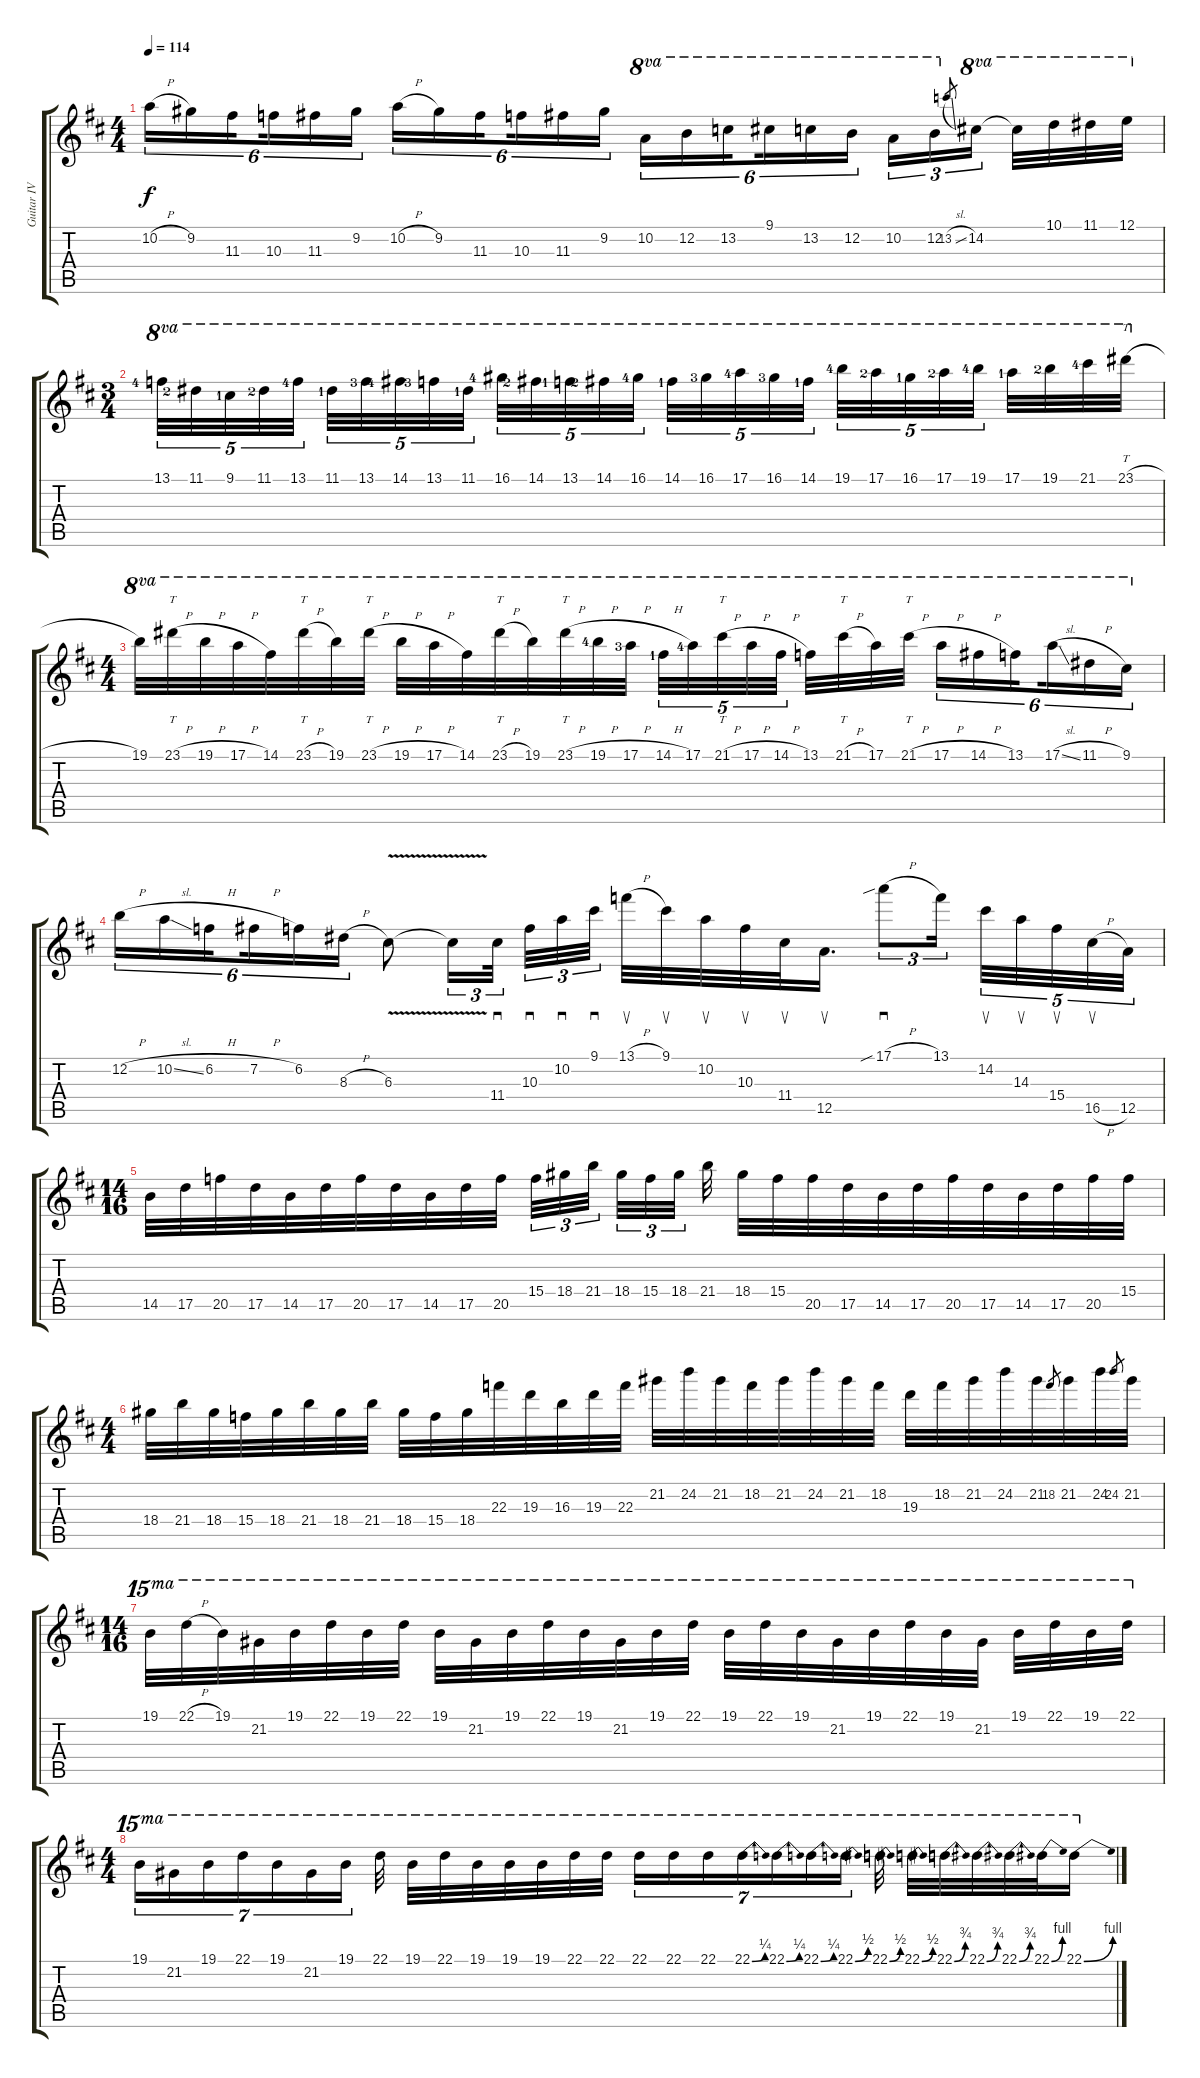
\track ("Guitar IV (Standard Tuning)" "Guitar IV ") {instrument distortionguitar}
\staff {score tabs}
\tuning (E4 B3 G3 D3 A2 E2) {hide}
\ts (4 4)
\tempo 114
\clef g2
\ks d
10.2{h}.16{tu (6 4) dy f} 9.2.16{tu (6 4)} 11.3.16{tu (6 4) beam splitsecondary} 10.3.16{tu (6 4)} 11.3.16{tu (6 4)} 9.2.16{tu (6 4)} 10.2{h}.16{tu (6 4)} 9.2.16{tu (6 4)} 11.3.16{tu (6 4) beam splitsecondary} 10.3.16{tu (6 4)} 11.3.16{tu (6 4)} 9.2.16{tu (6 4)} 10.2.16{tu (6 4) ot 8va} 12.2.16{tu (6 4) ot 8va} 13.2.16{tu (6 4) ot 8va beam splitsecondary} 9.1.16{tu (6 4) ot 8va} 13.2.16{tu (6 4) ot 8va} 12.2.16{tu (6 4) ot 8va} 10.2.16{tu (3 2) ot 8va} 12.2.16{tu (3 2) ot 8va} 13.2{sl}.8{gr} 14.2.16{tu (3 2) ot 8va beam splitsecondary} 14.2{t}.32{ot 8va} 10.1.32{ot 8va} 11.1.32{ot 8va} 12.1.32{ot 8va} |
\ts (3 4)
13.1{lf 5}.32{tu (5 4) ot 8va} 11.1{lf 3}.32{tu (5 4) ot 8va} 9.1{lf 2}.32{tu (5 4) ot 8va} 11.1{lf 3}.32{tu (5 4) ot 8va} 13.1{lf 5}.32{tu (5 4) ot 8va beam splitsecondary} 11.1{lf 2}.32{tu (5 4) ot 8va} 13.1{lf 4}.32{tu (5 4) ot 8va} 14.1{lf 5}.32{tu (5 4) ot 8va} 13.1{lf 4}.32{tu (5 4) ot 8va} 11.1{lf 2}.32{tu (5 4) ot 8va} 16.1{lf 5}.32{tu (5 4) ot 8va} 14.1{lf 3}.32{tu (5 4) ot 8va} 13.1{lf 2}.32{tu (5 4) ot 8va} 14.1{lf 3}.32{tu (5 4) ot 8va} 16.1{lf 5}.32{tu (5 4) ot 8va beam splitsecondary} 14.1{lf 2}.32{tu (5 4) ot 8va} 16.1{lf 4}.32{tu (5 4) ot 8va} 17.1{lf 5}.32{tu (5 4) ot 8va} 16.1{lf 4}.32{tu (5 4) ot 8va} 14.1{lf 2}.32{tu (5 4) ot 8va} 19.1{lf 5}.32{tu (5 4) ot 8va} 17.1{lf 3}.32{tu (5 4) ot 8va} 16.1{lf 2}.32{tu (5 4) ot 8va} 17.1{lf 3}.32{tu (5 4) ot 8va} 19.1{lf 5}.32{tu (5 4) ot 8va beam splitsecondary} 17.1{lf 2}.32{ot 8va} 19.1{lf 3}.32{ot 8va} 21.1{lf 5}.32{ot 8va} 23.1{h}.32{tt ot 8va} |
\ts (4 4)
19.1.32{ot 8va} 23.1{h}.32{tt ot 8va} 19.1{h}.32{ot 8va} 17.1{h}.32{ot 8va} 14.1.32{ot 8va} 23.1{h}.32{tt ot 8va} 19.1.32{ot 8va} 23.1{h}.32{tt ot 8va} 19.1{h}.32{ot 8va} 17.1{h}.32{ot 8va} 14.1.32{ot 8va} 23.1{h}.32{tt ot 8va} 19.1.32{ot 8va} 23.1{h}.32{tt ot 8va} 19.1{h lf 5}.32{ot 8va} 17.1{h lf 4}.32{ot 8va} 14.1{h lf 2}.32{tu (5 4) ot 8va} 17.1{lf 5}.32{tu (5 4) ot 8va} 21.1{h}.32{tt tu (5 4) ot 8va} 17.1{h}.32{tu (5 4) ot 8va} 14.1{h}.32{tu (5 4) ot 8va beam splitsecondary} 13.1.32{ot 8va} 21.1{h}.32{tt ot 8va} 17.1.32{ot 8va} 21.1{h}.32{tt ot 8va} 17.1{h}.16{tu (6 4) ot 8va} 14.1{h}.16{tu (6 4) ot 8va} 13.1.16{tu (6 4) ot 8va beam splitsecondary} 17.1{sl}.16{tu (6 4) ot 8va} 11.1{h}.16{tu (6 4) ot 8va} 9.1.16{tu (6 4) ot 8va} |
12.2{h}.16{tu (6 4)} 10.2{sl}.16{tu (6 4)} 6.2{h}.16{tu (6 4) beam splitsecondary} 7.2{h}.16{tu (6 4)} 6.2.16{tu (6 4)} 8.3{h}.16{tu (6 4)} 6.3{v}.8 6.3{t}.16{tu (3 2)} 11.4.32{sd tu (3 2) beam splitsecondary} 10.3.32{sd tu (3 2)} 10.2.32{sd tu (3 2)} 9.1.32{sd tu (3 2)} 13.1{h}.32{su} 9.1.32{su} 10.2.32{su} 10.3.32{su} 11.4.32{su} 12.5.16{d su} 17.1{sib h}.8{sd tu (3 2)} 13.1.16{tu (3 2) beam splitsecondary} 14.2.32{su tu (5 4)} 14.3.32{su tu (5 4)} 15.4.32{su tu (5 4)} 16.5{h}.32{su tu (5 4)} 12.5.32{tu (5 4)} |
\ts (14 16)
14.5.32 17.5.32{beam merge} 20.5.32 17.5.32{beam merge} 14.5.32 17.5.32{beam merge} 20.5.32 17.5.32{beam merge} 14.5.32 17.5.32 20.5.32{beam splitsecondary} 15.4.32{tu (3 2)} 18.4.32{tu (3 2) beam merge} 21.4.32{tu (3 2) beam splitsecondary} 18.4.32{tu (3 2)} 15.4.32{tu (3 2) beam merge} 18.4.32{tu (3 2) beam splitsecondary} 21.4.32 18.4.32 15.4.32{beam merge} 20.5.32 17.5.32{beam merge} 14.5.32 17.5.32{beam merge} 20.5.32 17.5.32{beam merge} 14.5.32 17.5.32{beam merge} 20.5.32 15.4.32 |
\ts (4 4)
18.4.32 21.4.32 18.4.32 15.4.32 18.4.32 21.4.32 18.4.32 21.4.32 18.4.32 15.4.32 18.4.32 22.3.32 19.3.32 16.3.32 19.3.32 22.3.32 21.2.32 24.2.32 21.2.32 18.2.32 21.2.32 24.2.32 21.2.32 18.2.32 19.3.32 18.2.32 21.2.32 24.2.32 21.2.32 18.2.8{gr} 21.2.32 24.2.32 24.2.8{gr} 21.2.32 |
\ts (14 16)
19.1.32{ot 15ma} 22.1{h}.32{ot 15ma beam merge} 19.1.32{ot 15ma} 21.2.32{ot 15ma beam merge} 19.1.32{ot 15ma} 22.1.32{ot 15ma beam merge} 19.1.32{ot 15ma} 22.1.32{ot 15ma} 19.1.32{ot 15ma} 21.2.32{ot 15ma beam merge} 19.1.32{ot 15ma} 22.1.32{ot 15ma beam merge} 19.1.32{ot 15ma} 21.2.32{ot 15ma beam merge} 19.1.32{ot 15ma} 22.1.32{ot 15ma} 19.1.32{ot 15ma} 22.1.32{ot 15ma beam merge} 19.1.32{ot 15ma} 21.2.32{ot 15ma beam merge} 19.1.32{ot 15ma} 22.1.32{ot 15ma beam merge} 19.1.32{ot 15ma} 21.2.32{ot 15ma} 19.1.32{ot 15ma} 22.1.32{ot 15ma beam merge} 19.1.32{ot 15ma} 22.1.32{ot 15ma} |
\ts (4 4)
19.1.16{tu (7 4) ot 15ma} 21.2.16{tu (7 4) ot 15ma} 19.1.16{tu (7 4) ot 15ma} 22.1.16{tu (7 4) ot 15ma} 19.1.16{tu (7 4) ot 15ma} 21.2.16{tu (7 4) ot 15ma} 19.1.16{tu (7 4) ot 15ma} 22.1.32{ot 15ma} 19.1.32{ot 15ma} 22.1.32{ot 15ma} 19.1.32{ot 15ma} 19.1.32{ot 15ma} 19.1.32{ot 15ma} 22.1.32{ot 15ma} 22.1.32{ot 15ma} 22.1.16{tu (7 4) ot 15ma} 22.1.16{tu (7 4) ot 15ma} 22.1.16{tu (7 4) ot 15ma} 22.1{be (bend 0 0 60 1)}.16{tu (7 4) ot 15ma} 22.1{be (bend 0 0 60 1)}.16{tu (7 4) ot 15ma} 22.1{be (bend 0 0 60 1)}.16{tu (7 4) ot 15ma} 22.1{be (bend 0 0 60 2)}.16{tu (7 4) ot 15ma} 22.1{be (bend 0 0 60 2)}.32{ot 15ma} 22.1{be (bend 0 0 60 2)}.32{ot 15ma} 22.1{be (bend 0 0 60 3)}.32{ot 15ma} 22.1{be (bend 0 0 60 3)}.32{ot 15ma} 22.1{be (bend 0 0 60 3)}.32{ot 15ma} 22.1{be (bend 0 0 60 4)}.32{ot 15ma} 22.1{be (bend 0 0 60 4)}.16{ot 15ma}
